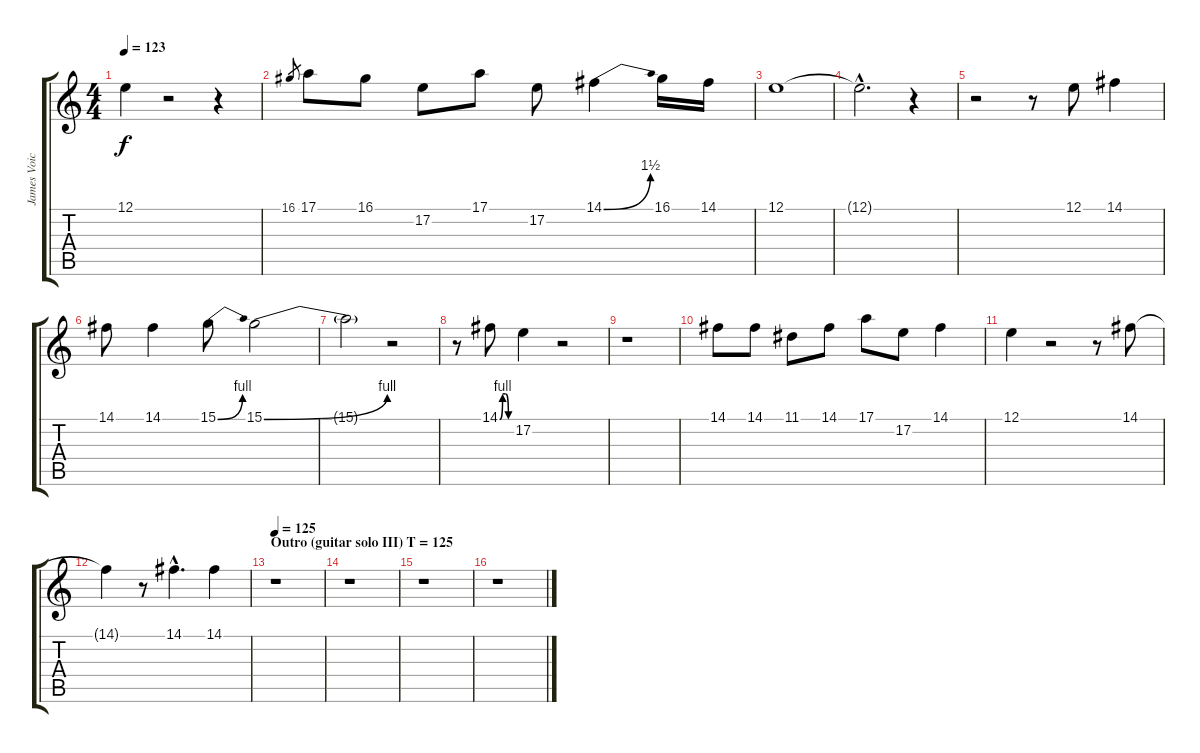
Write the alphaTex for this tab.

\track ("James Voice" "James Voic") {instrument lead1square}
\staff {score tabs}
\tuning (E4 B3 G3 D3 A2 E2) {hide}
\ts (4 4)
\tempo 123
\clef g2
\ks c
12.1{t}.4{dy f} r.2 r.4 |
16.1.8{gr} 17.1.8 16.1.8 17.2.8 17.1.8 17.2.8 14.1{be (bend 0 0 60 6)}.4 16.1.16 14.1.16 |
12.1.1 |
12.1{hac t}.2{d} r.4 |
r.2 r.8 12.1.8 14.1.4 |
14.1.8 14.1.4 15.1{be (bend 0 0 60 4)}.8 15.1{be (bend 0 0 60 4)}.2 |
15.1{t}.2 r.2 |
r.8 14.1{be (custom 0 0 15 4 30 4 45 0 60 0)}.8 17.2.4 r.2 |
r.1 |
14.1.8 14.1.8 11.1.8 14.1.8 17.1.8 17.2.8 14.1.4 |
12.1.4 r.2 r.8 14.1.8 |
14.1{t}.4 r.8 14.1{hac}.4{d} 14.1.4 |
\section ("" "Outro (guitar solo III) T = 125")
\tempo 125
r.1 |
r.1 |
r.1 |
r.1
